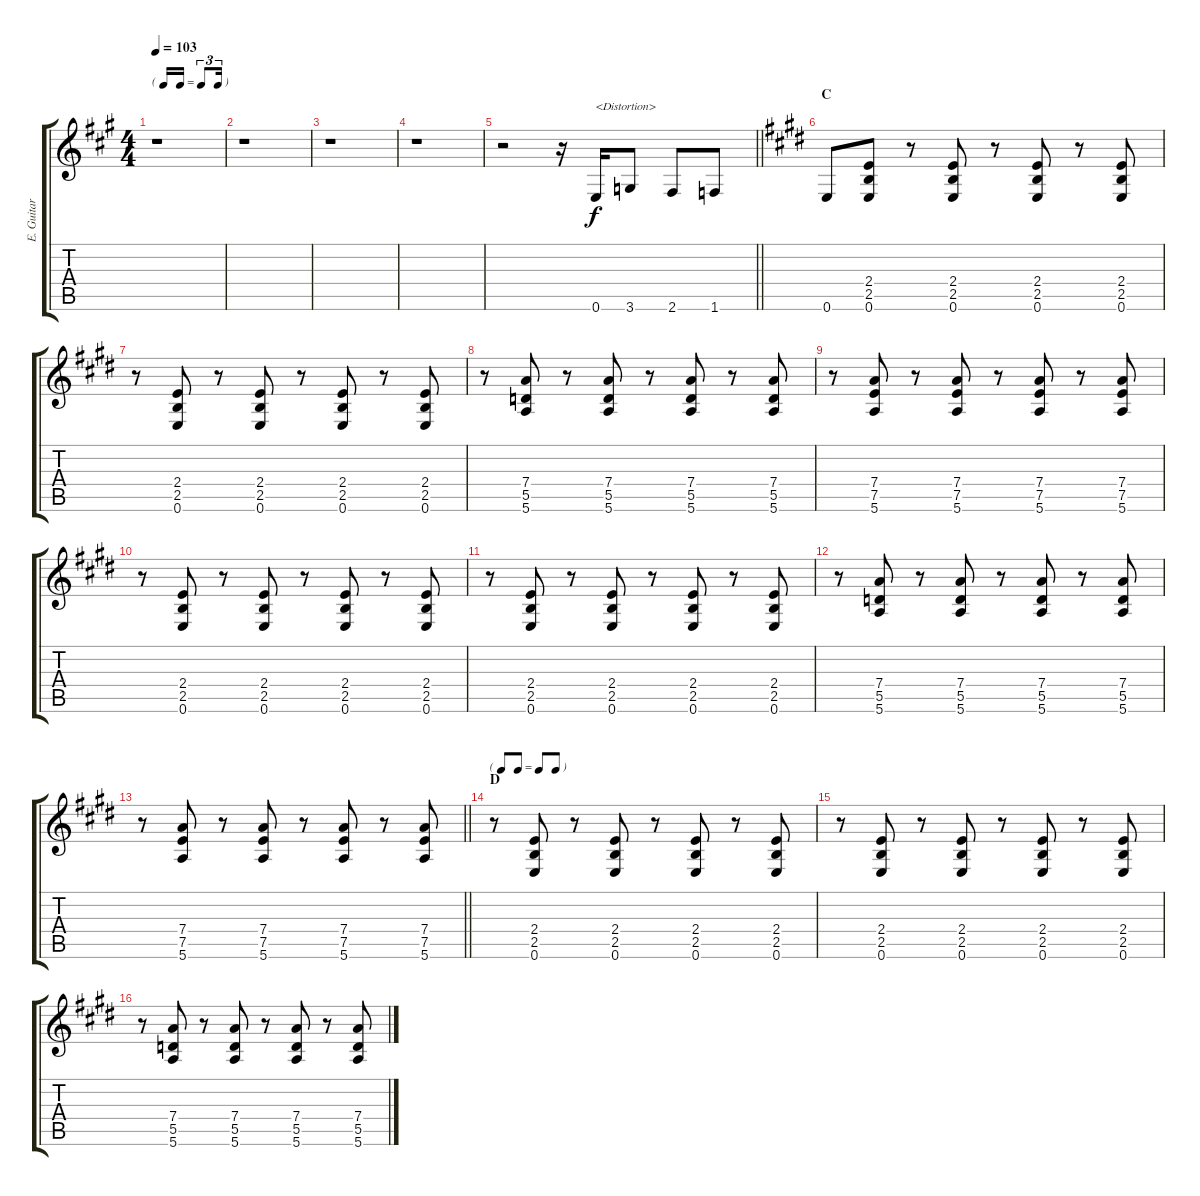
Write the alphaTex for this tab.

\track ("E. Guitar I" "E. Guitar ") {instrument electricguitarjazz}
\staff {score tabs}
\tuning (E4 B3 G3 D3 A2 E2) {hide}
\ts (4 4)
\tf triplet16th
\tempo 103
\clef g2
\ks a
r.1{dy f} |
r.1 |
r.1 |
r.1 |
\barLineRight lightlight
r.2 r.16 0.6.16{txt "<Distortion>" instrument overdrivenguitar} 3.6.8 2.6.8 1.6.8 |
\section ("" "C")
\ks e
0.6.8 (2.4 2.5 0.6).8 r.8 (2.4 2.5 0.6).8 r.8 (2.4 2.5 0.6).8 r.8 (2.4 2.5 0.6).8 |
r.8 (2.4 2.5 0.6).8 r.8 (2.4 2.5 0.6).8 r.8 (2.4 2.5 0.6).8 r.8 (2.4 2.5 0.6).8 |
r.8 (7.4 5.5 5.6).8 r.8 (7.4 5.5 5.6).8 r.8 (7.4 5.5 5.6).8 r.8 (7.4 5.5 5.6).8 |
r.8 (7.4 7.5 5.6).8 r.8 (7.4 7.5 5.6).8 r.8 (7.4 7.5 5.6).8 r.8 (7.4 7.5 5.6).8 |
r.8 (2.4 2.5 0.6).8 r.8 (2.4 2.5 0.6).8 r.8 (2.4 2.5 0.6).8 r.8 (2.4 2.5 0.6).8 |
r.8 (2.4 2.5 0.6).8 r.8 (2.4 2.5 0.6).8 r.8 (2.4 2.5 0.6).8 r.8 (2.4 2.5 0.6).8 |
r.8 (7.4 5.5 5.6).8 r.8 (7.4 5.5 5.6).8 r.8 (7.4 5.5 5.6).8 r.8 (7.4 5.5 5.6).8 |
\barLineRight lightlight
r.8 (7.4 7.5 5.6).8 r.8 (7.4 7.5 5.6).8 r.8 (7.4 7.5 5.6).8 r.8 (7.4 7.5 5.6).8 |
\tf none
\section ("" "D")
r.8 (2.4 2.5 0.6).8 r.8 (2.4 2.5 0.6).8 r.8 (2.4 2.5 0.6).8 r.8 (2.4 2.5 0.6).8 |
r.8 (2.4 2.5 0.6).8 r.8 (2.4 2.5 0.6).8 r.8 (2.4 2.5 0.6).8 r.8 (2.4 2.5 0.6).8 |
r.8 (7.4 5.5 5.6).8 r.8 (7.4 5.5 5.6).8 r.8 (7.4 5.5 5.6).8 r.8 (7.4 5.5 5.6).8
